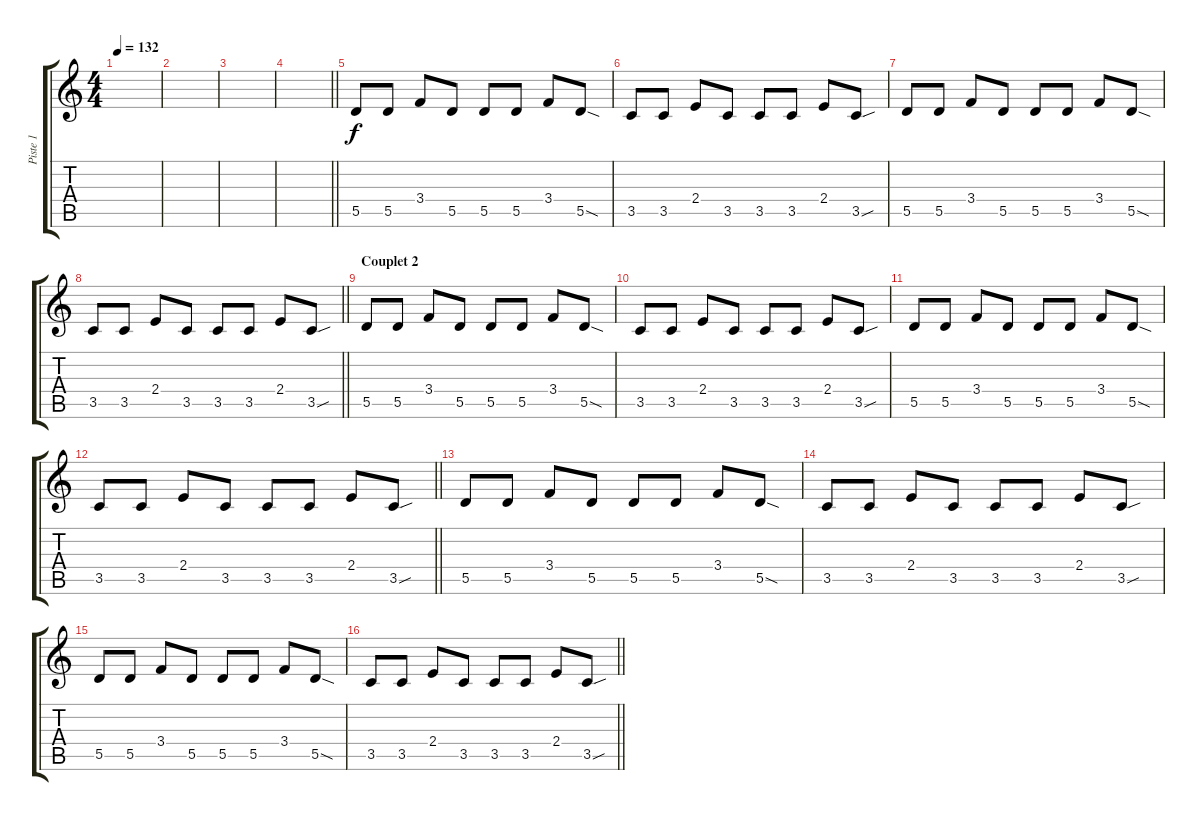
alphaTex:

\track ("Piste 1" "Piste 1") {instrument overdrivenguitar}
\staff {score tabs}
\tuning (E4 B3 G3 D3 A2 E2) {hide}
\ts (4 4)
\tempo 132
\clef g2
\ks c
|
|
|
\barLineRight lightlight
|
5.5.8 5.5.8 3.4.8 5.5.8 5.5.8 5.5.8 3.4.8 5.5{sod}.8 |
3.5.8 3.5.8 2.4.8 3.5.8 3.5.8 3.5.8 2.4.8 3.5{sou}.8 |
5.5.8 5.5.8 3.4.8 5.5.8 5.5.8 5.5.8 3.4.8 5.5{sod}.8 |
\barLineRight lightlight
3.5.8 3.5.8 2.4.8 3.5.8 3.5.8 3.5.8 2.4.8 3.5{sou}.8 |
\section ("" "Couplet 2")
5.5.8 5.5.8 3.4.8 5.5.8 5.5.8 5.5.8 3.4.8 5.5{sod}.8 |
3.5.8 3.5.8 2.4.8 3.5.8 3.5.8 3.5.8 2.4.8 3.5{sou}.8 |
5.5.8 5.5.8 3.4.8 5.5.8 5.5.8 5.5.8 3.4.8 5.5{sod}.8 |
\barLineRight lightlight
3.5.8 3.5.8 2.4.8 3.5.8 3.5.8 3.5.8 2.4.8 3.5{sou}.8 |
5.5.8 5.5.8 3.4.8 5.5.8 5.5.8 5.5.8 3.4.8 5.5{sod}.8 |
3.5.8 3.5.8 2.4.8 3.5.8 3.5.8 3.5.8 2.4.8 3.5{sou}.8 |
5.5.8 5.5.8 3.4.8 5.5.8 5.5.8 5.5.8 3.4.8 5.5{sod}.8 |
\barLineRight lightlight
3.5.8 3.5.8 2.4.8 3.5.8 3.5.8 3.5.8 2.4.8 3.5{sou}.8
